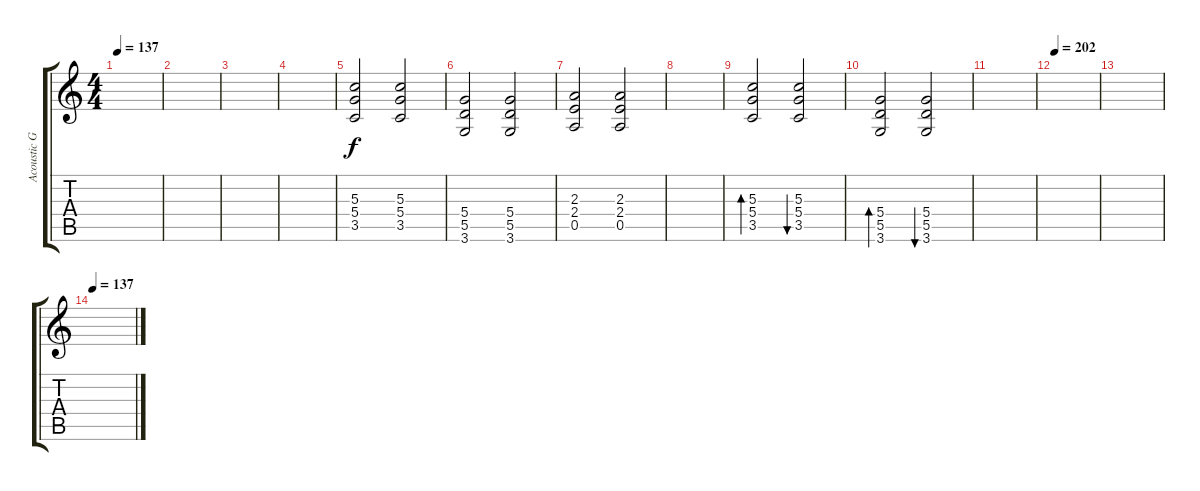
\track ("Acoustic Guitar" "Acoustic G") {instrument acousticguitarsteel}
\staff {score tabs}
\tuning (E4 B3 G3 D3 A2 E2) {hide}
\ts (4 4)
\tempo 137
\clef g2
\ks c
|
|
|
|
(5.3 5.4 3.5).2{volume 8} (5.3 5.4 3.5).2 |
(5.4 5.5 3.6).2 (5.4 5.5 3.6).2 |
(2.3 2.4 0.5).2 (2.3 2.4 0.5).2 |
|
(5.3 5.4 3.5).2{bd 240} (5.3 5.4 3.5).2{bu 240} |
(5.4 5.5 3.6).2{bd 240} (5.4 5.5 3.6).2{bu 240} |
|
\tempo 202
|
|
\tempo 137
